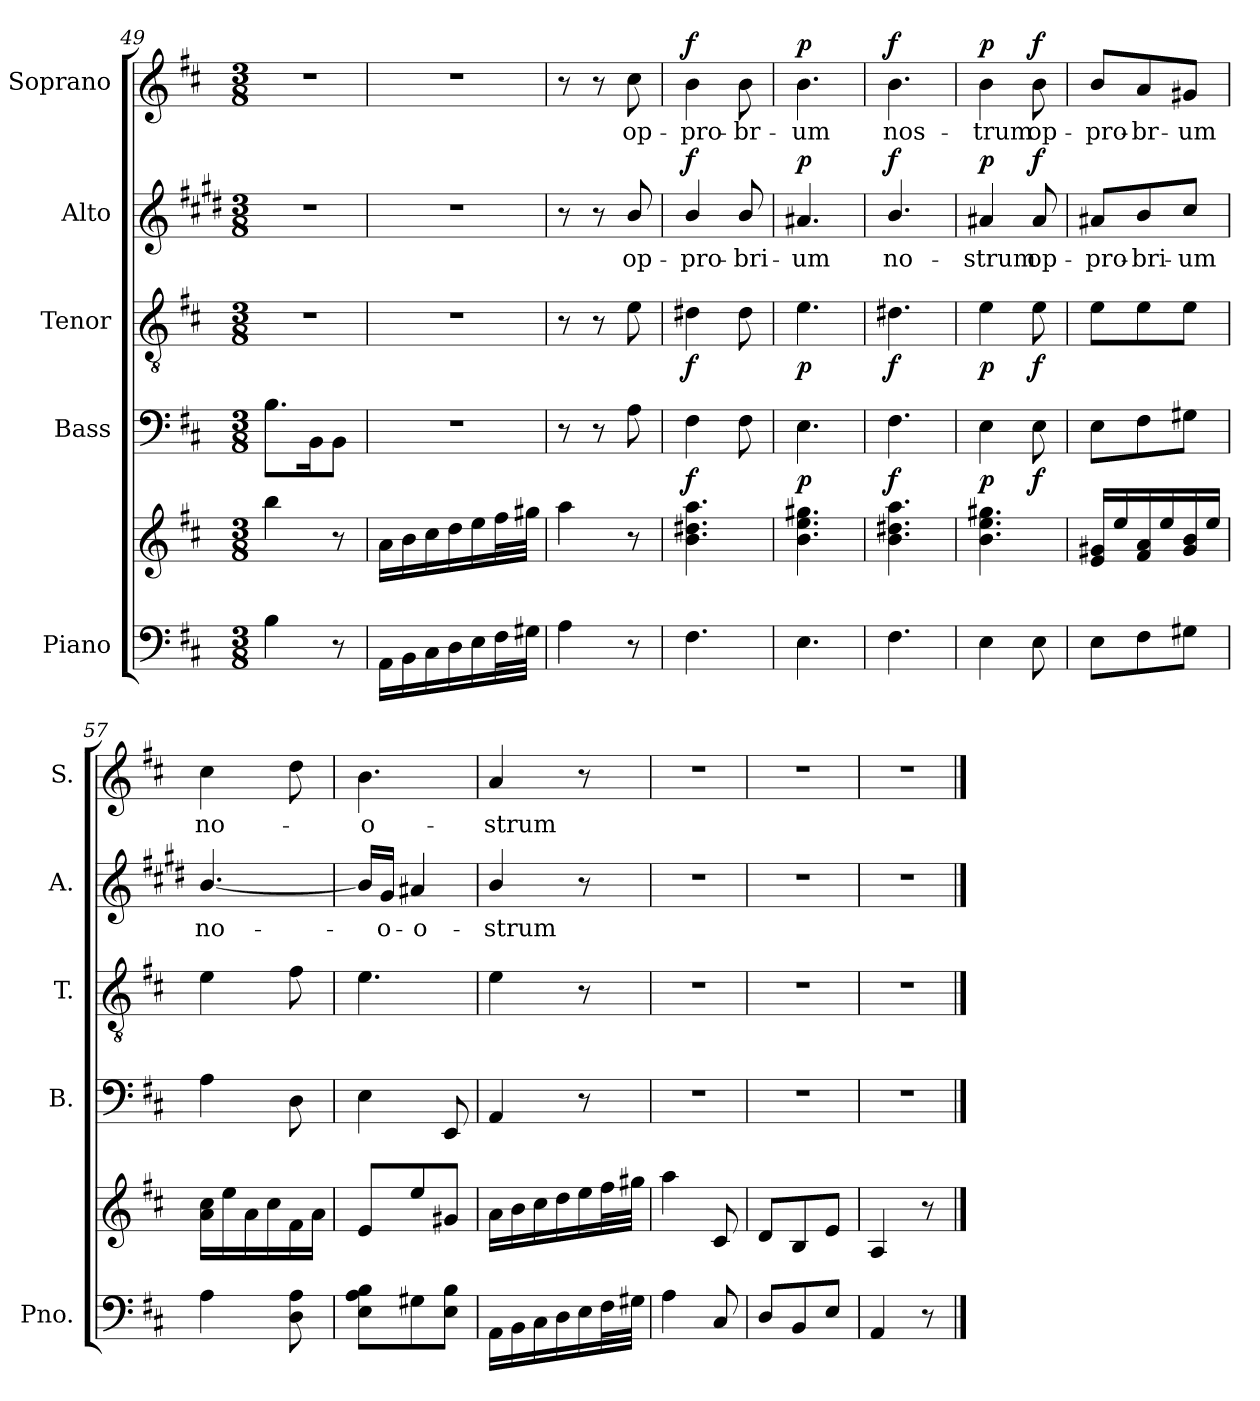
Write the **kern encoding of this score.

**kern	**kern	**kern	**dynam	**kern	**dynam	**kern	**text	**dynam	**kern	**text	**dynam
*part5	*part5	*part4	*part4	*part3	*part3	*part2	*part2	*part2	*part1	*part1	*part1
*staff6	*staff5	*staff4	*staff4	*staff3	*staff3	*staff2	*staff2	*staff2	*staff1	*staff1	*staff1
*I"Piano	*	*I"Bass	*	*I"Tenor	*	*I"Alto	*	*	*I"Soprano	*	*
*I'Pno.	*	*I'B.	*	*I'T.	*	*I'A.	*	*	*I'S.	*	*
*clefF4	*clefG2	*clefF4	*	*clefGv2	*	*clefG2	*	*	*clefG2	*	*
*	*	*	*	*	*	*ITrd1c2	*	*	*	*	*
*k[f#c#]	*k[f#c#]	*k[f#c#]	*	*k[f#c#]	*	*k[f#c#]	*	*	*k[f#c#]	*	*
*M3/8	*M3/8	*M3/8	*	*M3/8	*	*M3/8	*	*	*M3/8	*	*
=49	=49	=49	=49	=49	=49	=49	=49	=49	=49	=49	=49
4B\	4bb\	8.B\L	.	4.r	.	4.r	.	.	4.r	.	.
.	.	16BB\K	.	.	.	.	.	.	.	.	.
8r	8r	8BB\J	.	.	.	.	.	.	.	.	.
=50	=50	=50	=50	=50	=50	=50	=50	=50	=50	=50	=50
16AA\LL	16a\LL	4.r	.	4.r	.	4.r	.	.	4.r	.	.
16BB\	16b\	.	.	.	.	.	.	.	.	.	.
16C#\	16cc#\	.	.	.	.	.	.	.	.	.	.
16D\	16dd\	.	.	.	.	.	.	.	.	.	.
16E\	16ee\	.	.	.	.	.	.	.	.	.	.
32F#\L	32ff#\L	.	.	.	.	.	.	.	.	.	.
32G#X\JJJ	32gg#X\JJJ	.	.	.	.	.	.	.	.	.	.
=51	=51	=51	=51	=51	=51	=51	=51	=51	=51	=51	=51
4A\	4aa\	8r	.	8r	.	8r	.	.	8r	.	.
.	.	8r	.	8r	.	8r	.	.	8r	.	.
!	!	!	!	!	!	!	!LO:LY:b	!	!	!LO:LY:b	!
8r	8r	8A\	.	8e\	.	8a/	op-	.	8cc#\	op-	.
=52	=52	=52	=52	=52	=52	=52	=52	=52	=52	=52	=52
!	!	!	!LO:DY:b	!	!LO:DY:b	!	!LO:LY:b	!LO:DY:b	!	!LO:LY:b	!LO:DY:b
4.F#\	4.b\ 4.dd#X\ 4.aa\	4F#\	f	4d#X\	f	4a/	-pro-	f	4b\	-pro-	f
!	!	!	!	!	!	!	!LO:LY:b	!	!	!LO:LY:b	!
.	.	8F#\	.	8d#\	.	8a/	-bri-	.	8b\	-br-	.
!!LO:LB:g=z
=53	=53	=53	=53	=53	=53	=53	=53	=53	=53	=53	=53
!	!	!	!LO:DY:b	!	!LO:DY:b	!	!LO:LY:b	!LO:DY:b	!	!LO:LY:b	!LO:DY:b
4.E\	4.b\ 4.ee\ 4.gg#X\	4.E\	p	4.e\	p	4.g#X/	-um	p	4.b\	-um	p
=54	=54	=54	=54	=54	=54	=54	=54	=54	=54	=54	=54
!	!	!	!LO:DY:b	!	!LO:DY:b	!	!LO:LY:b	!LO:DY:b	!	!LO:LY:b	!LO:DY:b
4.F#\	4.b\ 4.dd#X\ 4.aa\	4.F#\	f	4.d#X\	f	4.a/	no-	f	4.b\	nos-	f
=55	=55	=55	=55	=55	=55	=55	=55	=55	=55	=55	=55
!	!	!	!LO:DY:b	!	!LO:DY:b	!	!LO:LY:b	!LO:DY:b	!	!LO:LY:b	!LO:DY:b
4E\	4.b\ 4.ee\ 4.gg#X\	4E\	p	4e\	p	4g#X/	-strum	p	4b\	-trum	p
!	!	!	!LO:DY:b	!	!LO:DY:b	!	!LO:LY:b	!LO:DY:b	!	!LO:LY:b	!LO:DY:b
8E\	.	8E\	f	8e\	f	8g#/	op-	f	8b\	op-	f
=56	=56	=56	=56	=56	=56	=56	=56	=56	=56	=56	=56
!	!	!	!	!	!	!	!LO:LY:b	!	!	!LO:LY:b	!
8E\L	16e/ 16g#X/LL	8E\L	.	8e\L	.	8g#X/L	-pro-	.	8b/L	-pro-	.
.	16ee/	.	.	.	.	.	.	.	.	.	.
!	!	!	!	!	!	!	!LO:LY:b	!	!	!LO:LY:b	!
8F#\	16f#/ 16a/	8F#\	.	8e\	.	8a/	-bri-	.	8a/	-br-	.
.	16ee/	.	.	.	.	.	.	.	.	.	.
!	!	!	!	!	!	!	!LO:LY:b	!	!	!LO:LY:b	!
8G#X\J	16g#/ 16b/	8G#X\J	.	8e\J	.	8b/J	-um	.	8g#X/J	-um	.
.	16ee/JJ	.	.	.	.	.	.	.	.	.	.
=57	=57	=57	=57	=57	=57	=57	=57	=57	=57	=57	=57
!	!	!	!	!	!	!	!LO:LY:b	!	!	!LO:LY:b	!
4A\	16a\ 16cc#\LL	4A\	.	4e\	.	[4.a/	no-	.	4cc#\	no-	.
.	16ee\	.	.	.	.	.	.	.	.	.	.
.	16a\	.	.	.	.	.	.	.	.	.	.
.	16cc#\	.	.	.	.	.	.	.	.	.	.
8D\ 8A\	16f#\	8D\	.	8f#\	.	.	.	.	8dd\	.	.
.	16a\JJ	.	.	.	.	.	.	.	.	.	.
=58	=58	=58	=58	=58	=58	=58	=58	=58	=58	=58	=58
!	!	!	!	!	!	!	!	!	!	!LO:LY:b	!
8E\ 8A\ 8B\L	8e/L	4E\	.	4.e\	.	16a/LL]	.	.	4.b\	-o-	.
!	!	!	!	!	!	!	!LO:LY:b	!	!	!	!
.	.	.	.	.	.	16f#/JJ	-o-	.	.	.	.
!	!	!	!	!	!	!	!LO:LY:b	!	!	!	!
8G#X\	8ee/	.	.	.	.	4g#X/	-o-	.	.	.	.
8E\ 8B\J	8g#X/J	8EE/	.	.	.	.	.	.	.	.	.
=59	=59	=59	=59	=59	=59	=59	=59	=59	=59	=59	=59
!	!	!	!	!	!	!	!LO:LY:b	!	!	!LO:LY:b	!
16AA\LL	16a\LL	4AA/	.	4e\	.	4a/	-strum	.	4a/	-strum	.
16BB\	16b\	.	.	.	.	.	.	.	.	.	.
16C#\	16cc#\	.	.	.	.	.	.	.	.	.	.
16D\	16dd\	.	.	.	.	.	.	.	.	.	.
16E\	16ee\	8r	.	8r	.	8r	.	.	8r	.	.
32F#\L	32ff#\L	.	.	.	.	.	.	.	.	.	.
32G#X\JJJ	32gg#X\JJJ	.	.	.	.	.	.	.	.	.	.
!!LO:PB:g=z
=60	=60	=60	=60	=60	=60	=60	=60	=60	=60	=60	=60
4A\	4aa\	4.r	.	4.r	.	4.r	.	.	4.r	.	.
8C#/	8c#/	.	.	.	.	.	.	.	.	.	.
=61	=61	=61	=61	=61	=61	=61	=61	=61	=61	=61	=61
8D/L	8d/L	4.r	.	4.r	.	4.r	.	.	4.r	.	.
8BB/	8B/	.	.	.	.	.	.	.	.	.	.
8E/J	8e/J	.	.	.	.	.	.	.	.	.	.
=62	=62	=62	=62	=62	=62	=62	=62	=62	=62	=62	=62
4AA/	4A/	4.r	.	4.r	.	4.r	.	.	4.r	.	.
8r	8r	.	.	.	.	.	.	.	.	.	.
==	==	==	==	==	==	==	==	==	==	==	==
*-	*-	*-	*-	*-	*-	*-	*-	*-	*-	*-	*-
